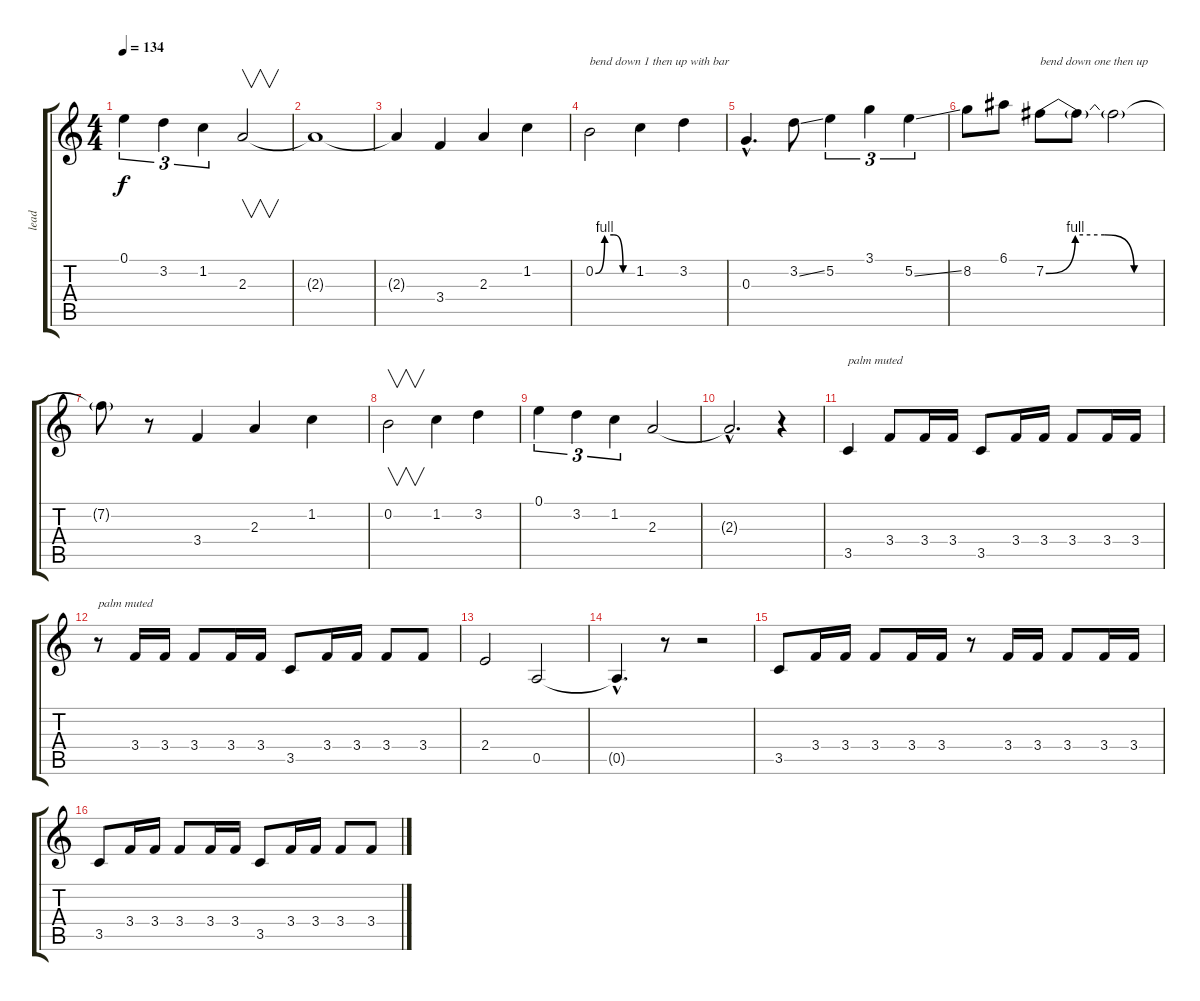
\track ("lead" "lead") {instrument electricguitarclean}
\staff {score tabs}
\tuning (E4 B3 G3 D3 A2 E2) {hide}
\ts (4 4)
\tempo 134
\clef g2
\ks c
0.1.4{tu (3 2) dy f} 3.2.4{tu (3 2)} 1.2.4{tu (3 2)} 2.3.2{v} |
2.3{t}.1 |
2.3{t}.4 3.4.4 2.3.4 1.2.4 |
0.2{be (custom 0 0 15 4 30 4 45 0 60 0)}.2{txt "bend down 1 then up with bar"} 1.2.4 3.2.4 |
0.3{hac}.4{d} 3.2{ss}.8 5.2.4{tu (3 2)} 3.1.4{tu (3 2)} 5.2{ss}.4{tu (3 2)} |
8.2.8 6.1.8 7.2{be (custom 0 0 15 4 30 4 45 0 60 0)}.8{txt "bend down one then up"} 7.2{t}.8 7.2{t}.2 |
7.2{t}.8 r.8 3.4.4 2.3.4 1.2.4 |
0.2.2{v} 1.2.4 3.2.4 |
0.1.4{tu (3 2)} 3.2.4{tu (3 2)} 1.2.4{tu (3 2)} 2.3.2 |
2.3{hac t}.2{d} r.4 |
3.5.4{txt "palm muted"} 3.4.8 3.4.16 3.4.16 3.5.8 3.4.16 3.4.16 3.4.8 3.4.16 3.4.16 |
r.8{txt "palm muted"} 3.4.16 3.4.16 3.4.8 3.4.16 3.4.16 3.5.8 3.4.16 3.4.16 3.4.8 3.4.8 |
2.4.2 0.5.2 |
0.5{hac t}.4{d} r.8 r.2 |
3.5.8 3.4.16 3.4.16 3.4.8 3.4.16 3.4.16 r.8 3.4.16 3.4.16 3.4.8 3.4.16 3.4.16 |
3.5.8 3.4.16 3.4.16 3.4.8 3.4.16 3.4.16 3.5.8 3.4.16 3.4.16 3.4.8 3.4.8
